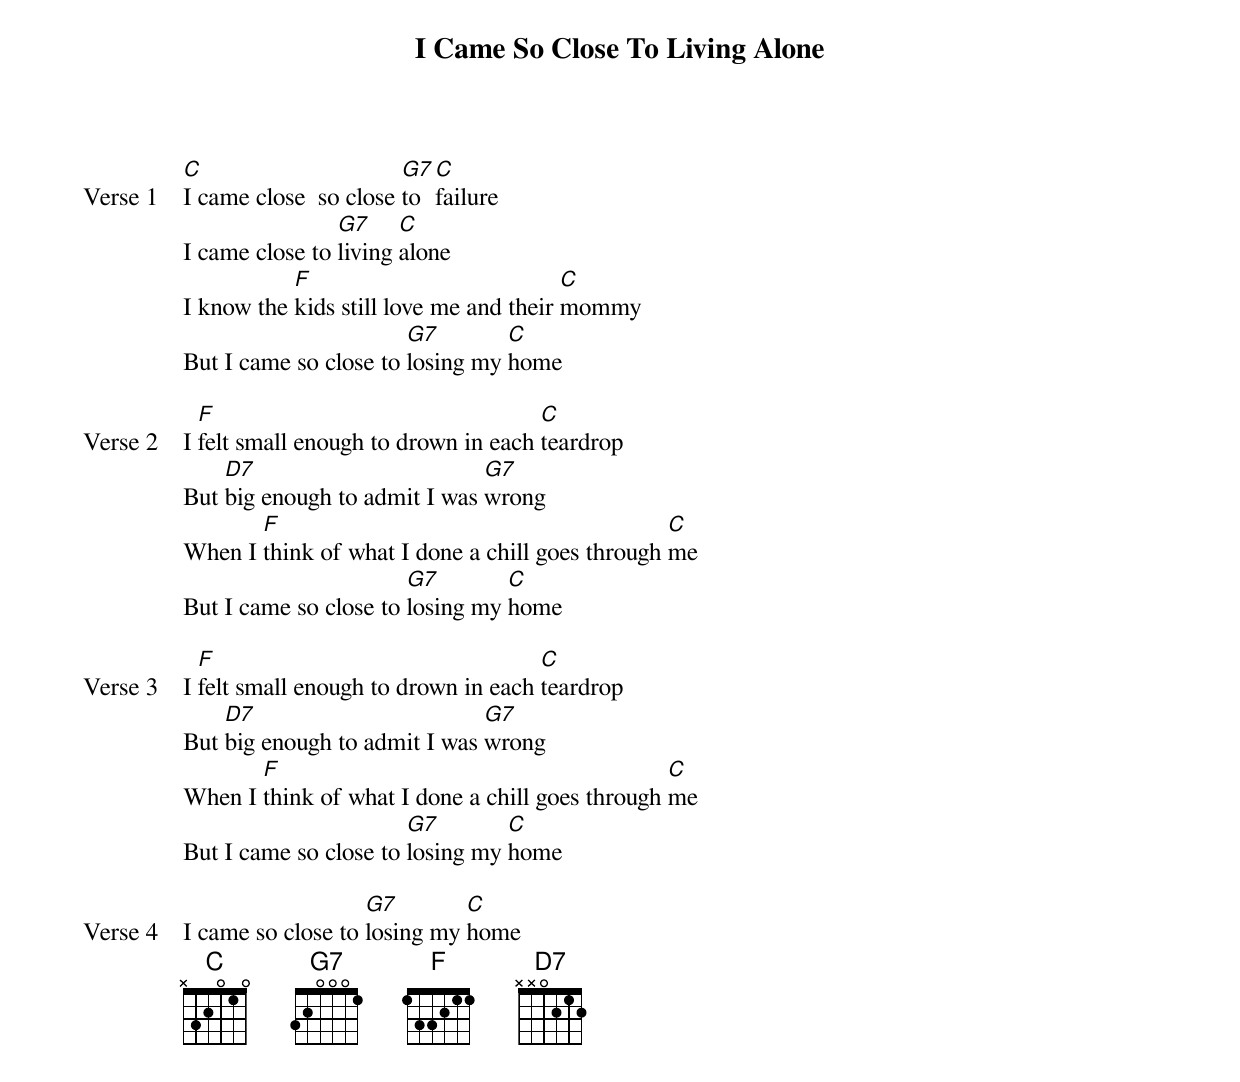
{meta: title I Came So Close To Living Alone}
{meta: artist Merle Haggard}
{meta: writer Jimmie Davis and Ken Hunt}

{start_of_verse: Verse 1}
[C]I came close  so close [G7]to [C]failure
I came close to [G7]living [C]alone
I know the [F]kids still love me and their [C]mommy
But I came so close to [G7]losing my [C]home
{end_of_verse}

{start_of_verse: Verse 2}
I [F]felt small enough to drown in each [C]teardrop
But [D7]big enough to admit I was [G7]wrong
When I [F]think of what I done a chill goes through [C]me
But I came so close to [G7]losing my [C]home
{end_of_verse}

{start_of_verse: Verse 3}
I [F]felt small enough to drown in each [C]teardrop
But [D7]big enough to admit I was [G7]wrong
When I [F]think of what I done a chill goes through [C]me
But I came so close to [G7]losing my [C]home
{end_of_verse}

{start_of_verse: Verse 4}
I came so close to [G7]losing my [C]home
{end_of_verse}
